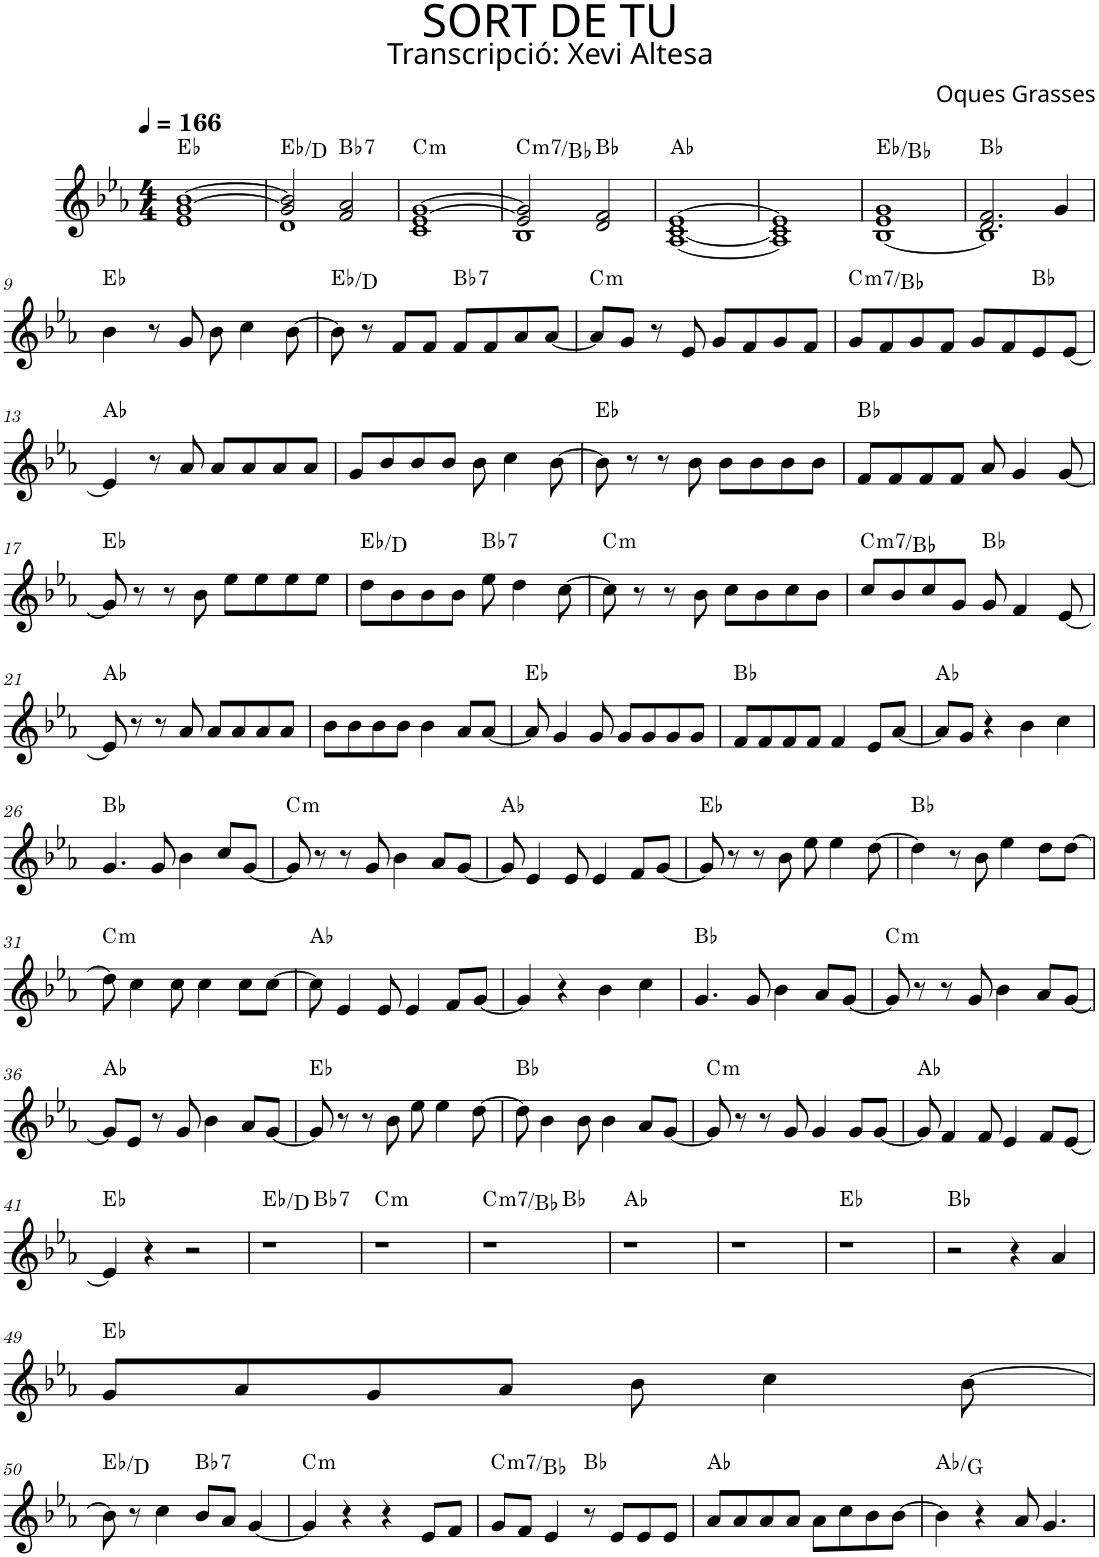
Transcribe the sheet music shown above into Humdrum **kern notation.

**kern	**harte
*part1	*part1
*staff1	*
*I"P1	*
*clefG2	*
*k[b-e-a-]	*
*E-:	*
*M4/4	*
*MM166	*
=1	=1
*^	*
[>1g [>1b-	1e-	Eb:maj
=2	=2	=2
2g/] 2b-/]	1d	Eb:maj/7
!	!	!LO:H:kt=7
2f/ 2a-/	.	Bb:7
=3	=3	=3
!	!	!LO:H:kt=m
[>1e- [>1g	1c	C:min
=4	=4	=4
!	!	!LO:H:kt=m7
2e-/] 2g/]	1B-	C:min7/b7
2d/ 2f/	.	Bb:maj
*v	*v	*
=5	=5
[<1A- [<1c [>1e-	Ab:maj
=6	=6
1A-] 1c] 1e-]	.
=7	=7
*^	*
1e- 1g	[<1B-	Eb:maj/5
=8	=8	=8
2.d/ 2.f/	1B-]	Bb:maj
4g/	.	.
*v	*v	*
!!LO:LB:g=z
=9	=9
4b-\	Eb:maj
8r	.
8g/	.
8b-\	.
4cc\	.
[8b-\	.
=10	=10
8b-\]	Eb:maj/7
8r	.
8f/L	.
8f/J	.
!	!LO:H:kt=7
8f/L	Bb:7
8f/	.
8a-/	.
[8a-/J	.
=11	=11
!	!LO:H:kt=m
8a-/L]	C:min
8g/J	.
8r	.
8e-/	.
8g/L	.
8f/	.
8g/	.
8f/J	.
=12	=12
!	!LO:H:kt=m7
8g/L	C:min7/b7
8f/	.
8g/	.
8f/J	.
8g/L	.
8f/	.
8e-/	Bb:maj
[8e-/J	.
!!LO:LB:g=z
=13	=13
4e-/]	Ab:maj
8r	.
8a-/	.
8a-/L	.
8a-/	.
8a-/	.
8a-/J	.
=14	=14
8g/L	.
8b-/	.
8b-/	.
8b-/J	.
8b-\	.
4cc\	.
[8b-\	.
=15	=15
8b-\]	Eb:maj
8r	.
8r	.
8b-\	.
8b-\L	.
8b-\	.
8b-\	.
8b-\J	.
=16	=16
8f/L	Bb:maj
8f/	.
8f/	.
8f/J	.
8a-/	.
4g/	.
[8g/	.
!!LO:LB:g=z
=17	=17
8g/]	Eb:maj
8r	.
8r	.
8b-\	.
8ee-\L	.
8ee-\	.
8ee-\	.
8ee-\J	.
=18	=18
8dd\L	Eb:maj/7
8b-\	.
8b-\	.
8b-\J	.
!	!LO:H:kt=7
8ee-\	Bb:7
4dd\	.
[8cc\	.
=19	=19
!	!LO:H:kt=m
8cc\]	C:min
8r	.
8r	.
8b-\	.
8cc\L	.
8b-\	.
8cc\	.
8b-\J	.
=20	=20
!	!LO:H:kt=m7
8cc/L	C:min7/b7
8b-/	.
8cc/	.
8g/J	.
8g/	Bb:maj
4f/	.
[8e-/	.
!!LO:LB:g=z
=21	=21
8e-/]	Ab:maj
8r	.
8r	.
8a-/	.
8a-/L	.
8a-/	.
8a-/	.
8a-/J	.
=22	=22
8b-\L	.
8b-\	.
8b-\	.
8b-\J	.
4b-\	.
8a-/L	.
[8a-/J	.
=23	=23
8a-/]	Eb:maj
4g/	.
8g/	.
8g/L	.
8g/	.
8g/	.
8g/J	.
=24	=24
8f/L	Bb:maj
8f/	.
8f/	.
8f/J	.
4f/	.
8e-/L	.
[8a-/J	.
=25	=25
8a-/L]	Ab:maj
8g/J	.
4r	.
4b-\	.
4cc\	.
!!LO:LB:g=z
=26	=26
4.g/	Bb:maj
8g/	.
4b-\	.
8cc/L	.
[8g/J	.
=27	=27
!	!LO:H:kt=m
8g/]	C:min
8r	.
8r	.
8g/	.
4b-\	.
8a-/L	.
[8g/J	.
=28	=28
8g/]	Ab:maj
4e-/	.
8e-/	.
4e-/	.
8f/L	.
[8g/J	.
=29	=29
8g/]	Eb:maj
8r	.
8r	.
8b-\	.
8ee-\	.
4ee-\	.
[8dd\	.
=30	=30
4dd\]	Bb:maj
8r	.
8b-\	.
4ee-\	.
8dd\L	.
[8dd\J	.
!!LO:LB:g=z
=31	=31
!	!LO:H:kt=m
8dd\]	C:min
4cc\	.
8cc\	.
4cc\	.
8cc\L	.
[8cc\J	.
=32	=32
8cc\]	Ab:maj
4e-/	.
8e-/	.
4e-/	.
8f/L	.
[8g/J	.
=33	=33
4g/]	.
4r	.
4b-\	.
4cc\	.
=34	=34
4.g/	Bb:maj
8g/	.
4b-\	.
8a-/L	.
[8g/J	.
=35	=35
!	!LO:H:kt=m
8g/]	C:min
8r	.
8r	.
8g/	.
4b-\	.
8a-/L	.
[8g/J	.
!!LO:LB:g=z
=36	=36
8g/L]	Ab:maj
8e-/J	.
8r	.
8g/	.
4b-\	.
8a-/L	.
[8g/J	.
=37	=37
8g/]	Eb:maj
8r	.
8r	.
8b-\	.
8ee-\	.
4ee-\	.
[8dd\	.
=38	=38
8dd\]	Bb:maj
4b-\	.
8b-\	.
4b-\	.
8a-/L	.
[8g/J	.
=39	=39
!	!LO:H:kt=m
8g/]	C:min
8r	.
8r	.
8g/	.
4g/	.
8g/L	.
[8g/J	.
=40	=40
8g/]	Ab:maj
4f/	.
8f/	.
4e-/	.
8f/L	.
[8e-/J	.
!!LO:LB:g=z
=41	=41
4e-/]	Eb:maj
4r	.
2r	.
=42	=42
*^	*
1r	2ryy	Eb:maj/7
!	!	!LO:H:kt=7
.	2ryy	Bb:7
=43	=43	=43
!	!	!LO:H:kt=m
*v	*v	*
1r	C:min
=44	=44
!	!LO:H:kt=m7
*^	*
1r	2ryy	C:min7/b7
.	2ryy	Bb:maj
*v	*v	*
=45	=45
1r	Ab:maj
=46	=46
1r	.
=47	=47
1r	Eb:maj
=48	=48
2r	Bb:maj
4r	.
4a-/	.
!!LO:LB:g=z
=49	=49
8g/L	Eb:maj
8a-/	.
8g/	.
8a-/J	.
8b-\	.
4cc\	.
[8b-\	.
!!LO:LB:g=z
=50	=50
8b-\]	Eb:maj/7
8r	.
4cc\	.
!	!LO:H:kt=7
8b-/L	Bb:7
8a-/J	.
[4g/	.
=51	=51
!	!LO:H:kt=m
4g/]	C:min
4r	.
4r	.
8e-/L	.
8f/J	.
=52	=52
!	!LO:H:kt=m7
8g/L	C:min7/b7
8f/J	.
4e-/	.
8r	Bb:maj
8e-/L	.
8e-/	.
8e-/J	.
=53	=53
8a-/L	Ab:maj
8a-/	.
8a-/	.
8a-/J	.
8a-\L	.
8cc\	.
8b-\	.
[8b-\J	.
=54	=54
4b-\]	Ab:maj/7
4r	.
8a-/	.
4.g/	.
=	=
*-	*-
